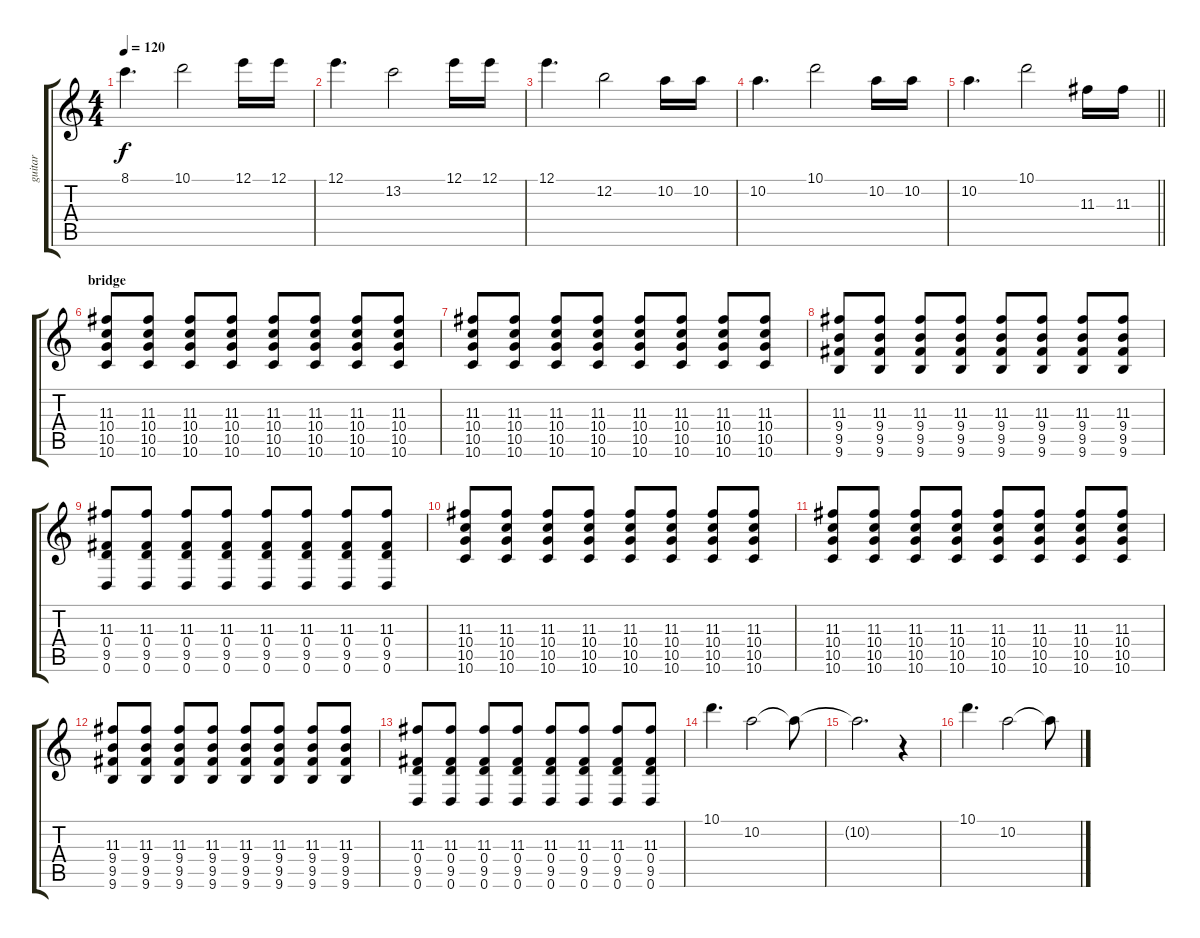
\track ("guitar" "guitar") {instrument distortionguitar}
\staff {score tabs}
\tuning (E4 B3 G3 D3 A2 D2) {hide}
\ts (4 4)
\tempo 120
\clef g2
\ks c
8.1.4{d dy f} 10.1.2 12.1.16 12.1.16 |
12.1.4{d} 13.2.2 12.1.16 12.1.16 |
12.1.4{d} 12.2.2 10.2.16 10.2.16 |
10.2.4{d} 10.1.2 10.2.16 10.2.16 |
\barLineRight lightlight
10.2.4{d} 10.1.2 11.3.16 11.3.16 |
\section ("" "bridge")
(11.3 10.4 10.5 10.6).8 (11.3 10.4 10.5 10.6).8 (11.3 10.4 10.5 10.6).8 (11.3 10.4 10.5 10.6).8 (11.3 10.4 10.5 10.6).8 (11.3 10.4 10.5 10.6).8 (11.3 10.4 10.5 10.6).8 (11.3 10.4 10.5 10.6).8 |
(11.3 10.4 10.5 10.6).8 (11.3 10.4 10.5 10.6).8 (11.3 10.4 10.5 10.6).8 (11.3 10.4 10.5 10.6).8 (11.3 10.4 10.5 10.6).8 (11.3 10.4 10.5 10.6).8 (11.3 10.4 10.5 10.6).8 (11.3 10.4 10.5 10.6).8 |
(11.3 9.4 9.5 9.6).8 (11.3 9.4 9.5 9.6).8 (11.3 9.4 9.5 9.6).8 (11.3 9.4 9.5 9.6).8 (11.3 9.4 9.5 9.6).8 (11.3 9.4 9.5 9.6).8 (11.3 9.4 9.5 9.6).8 (11.3 9.4 9.5 9.6).8 |
(11.3 0.4 9.5 0.6).8 (11.3 0.4 9.5 0.6).8 (11.3 0.4 9.5 0.6).8 (11.3 0.4 9.5 0.6).8 (11.3 0.4 9.5 0.6).8 (11.3 0.4 9.5 0.6).8 (11.3 0.4 9.5 0.6).8 (11.3 0.4 9.5 0.6).8 |
(11.3 10.4 10.5 10.6).8 (11.3 10.4 10.5 10.6).8 (11.3 10.4 10.5 10.6).8 (11.3 10.4 10.5 10.6).8 (11.3 10.4 10.5 10.6).8 (11.3 10.4 10.5 10.6).8 (11.3 10.4 10.5 10.6).8 (11.3 10.4 10.5 10.6).8 |
(11.3 10.4 10.5 10.6).8 (11.3 10.4 10.5 10.6).8 (11.3 10.4 10.5 10.6).8 (11.3 10.4 10.5 10.6).8 (11.3 10.4 10.5 10.6).8 (11.3 10.4 10.5 10.6).8 (11.3 10.4 10.5 10.6).8 (11.3 10.4 10.5 10.6).8 |
(11.3 9.4 9.5 9.6).8 (11.3 9.4 9.5 9.6).8 (11.3 9.4 9.5 9.6).8 (11.3 9.4 9.5 9.6).8 (11.3 9.4 9.5 9.6).8 (11.3 9.4 9.5 9.6).8 (11.3 9.4 9.5 9.6).8 (11.3 9.4 9.5 9.6).8 |
(11.3 0.4 9.5 0.6).8 (11.3 0.4 9.5 0.6).8 (11.3 0.4 9.5 0.6).8 (11.3 0.4 9.5 0.6).8 (11.3 0.4 9.5 0.6).8 (11.3 0.4 9.5 0.6).8 (11.3 0.4 9.5 0.6).8 (11.3 0.4 9.5 0.6).8 |
10.1.4{d} 10.2.2 10.2{t}.8 |
10.2{t}.2{d} r.4 |
10.1.4{d} 10.2.2 10.2{t}.8
